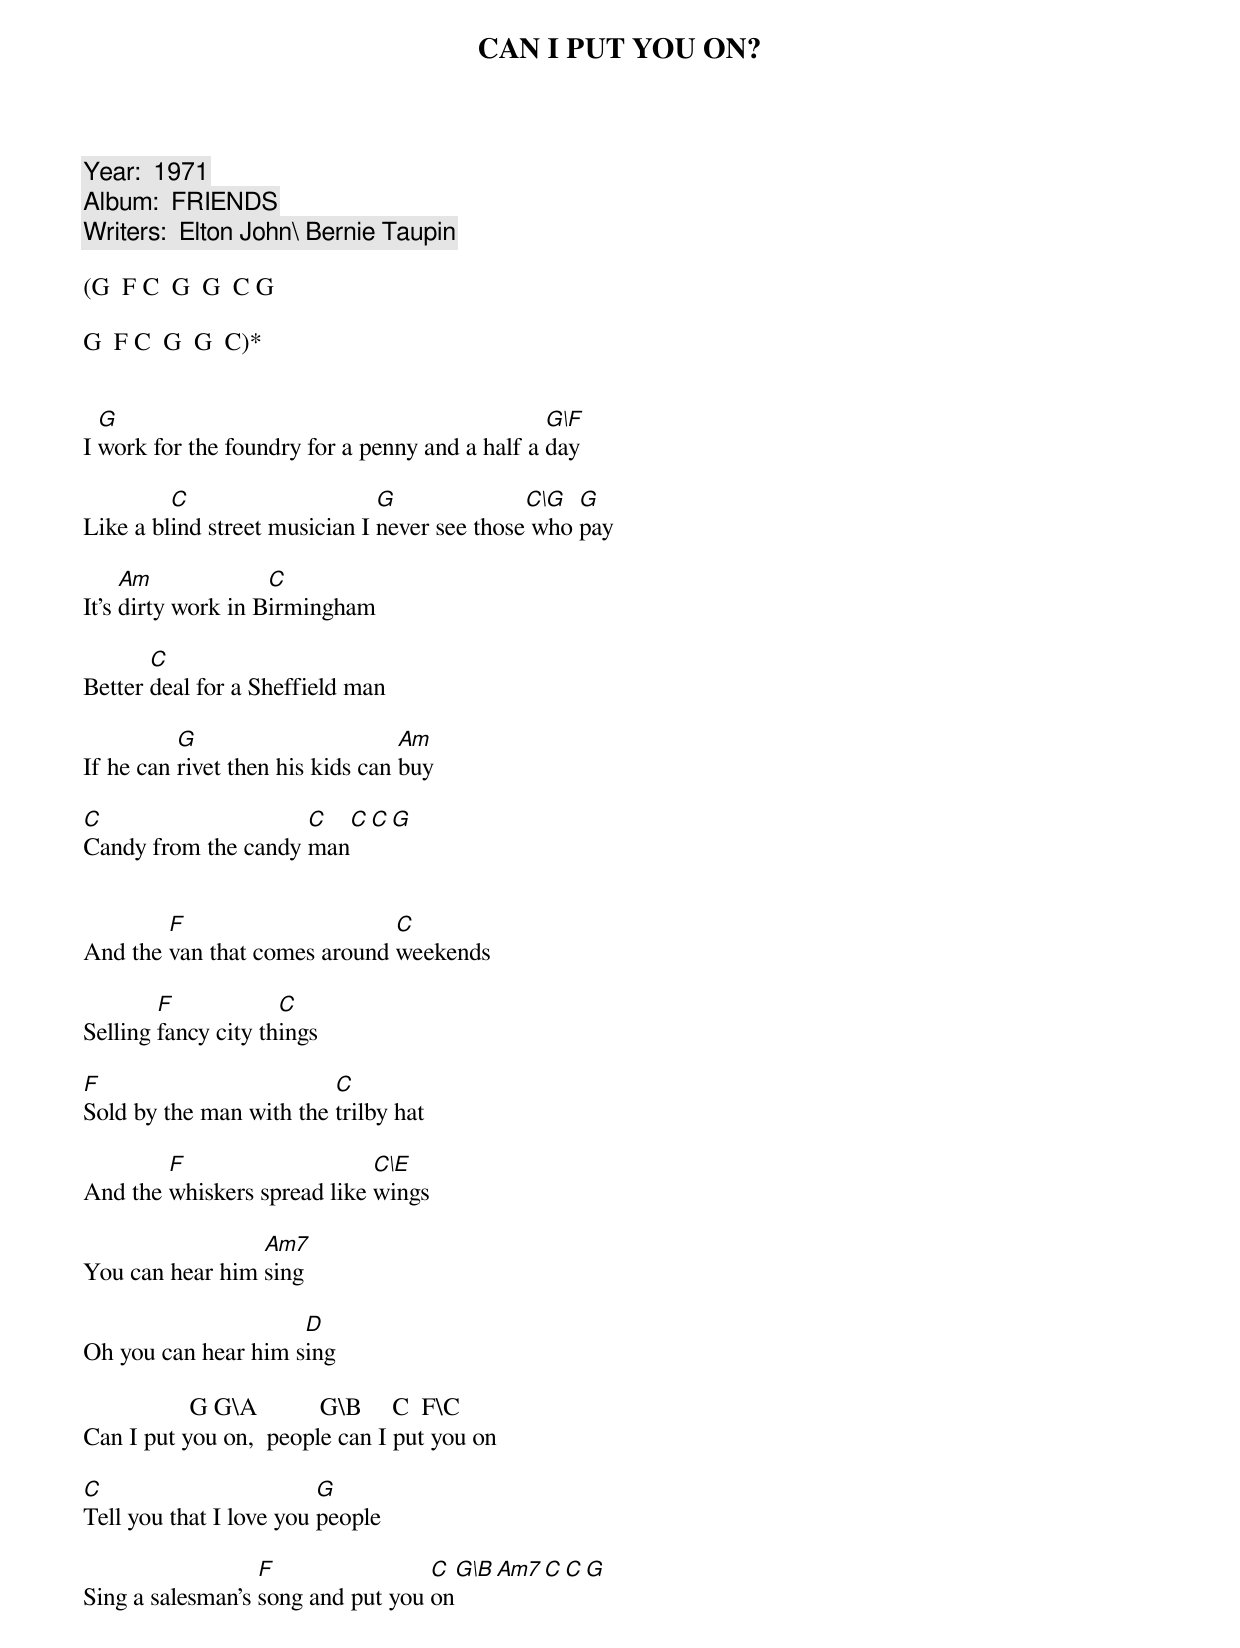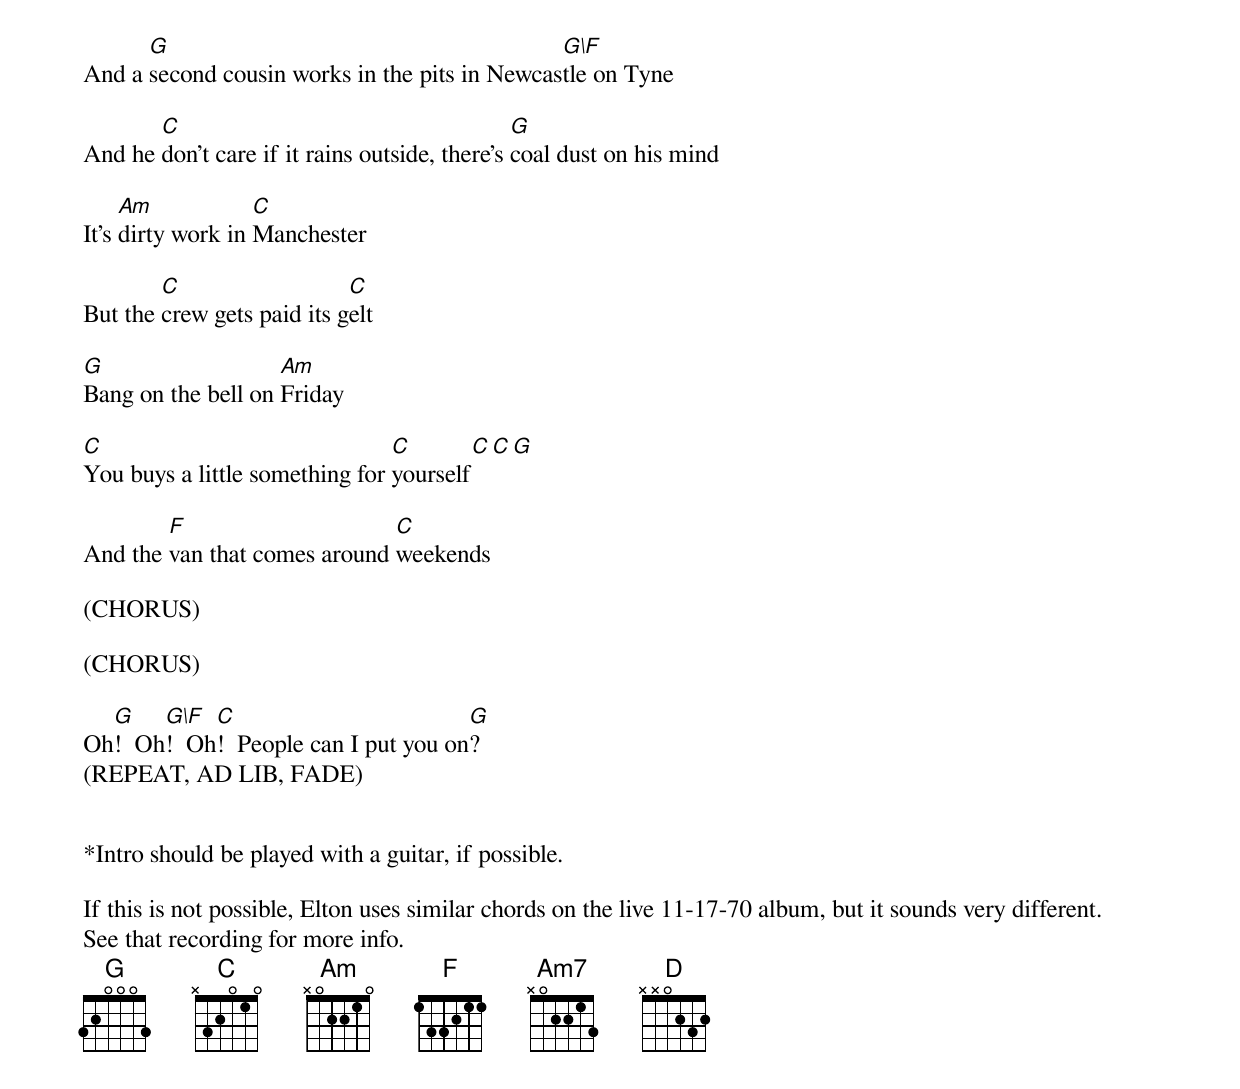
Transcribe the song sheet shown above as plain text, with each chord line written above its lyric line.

CAN I PUT YOU ON?

Year:  1971
Album:  FRIENDS
Writers:  Elton John\ Bernie Taupin

(G  F C  G  G  C G

G  F C  G  G  C)*


  G						G\F
I work for the foundry for a penny and a half a day

	 C		       G	      C\G  G
Like a blind street musician I never see those who pay

     Am		    C
It's dirty work in Birmingham

       C
Better deal for a Sheffield man

	  G			  Am
If he can rivet then his kids can buy

C		     C   C C G
Candy from the candy man


	F		      C
And the van that comes around weekends

	F	     C
Selling fancy city things

F			 C
Sold by the man with the trilby hat

	F		     C\E
And the whiskers spread like wings

		 Am7
You can hear him sing

		     D
Oh you can hear him sing

	         G G\A 		G\B	C  F\C
Can I put you on,  people can I put you on

C			 G
Tell you that I love you people

		  F		   C  G\B  Am7  C C G
Sing a salesman's song and put you on


      G					       G\F
And a second cousin works in the pits in Newcastle on Tyne

       C				       G
And he don't care if it rains outside, there's coal dust on his mind

     Am		   C
It's dirty work in Manchester

	C		    C
But the crew gets paid its gelt

G		    Am
Bang on the bell on Friday

C				C	C C G
You buys a little something for yourself

	F		      C
And the van that comes around weekends

(CHORUS)

(CHORUS)

  G    G\F  C                         G
Oh!  Oh!  Oh!  People can I put you on?
(REPEAT, AD LIB, FADE)


*Intro should be played with a guitar, if possible.

If this is not possible, Elton uses similar chords on the live 11-17-70 album, but it sounds very different.
See that recording for more info.
